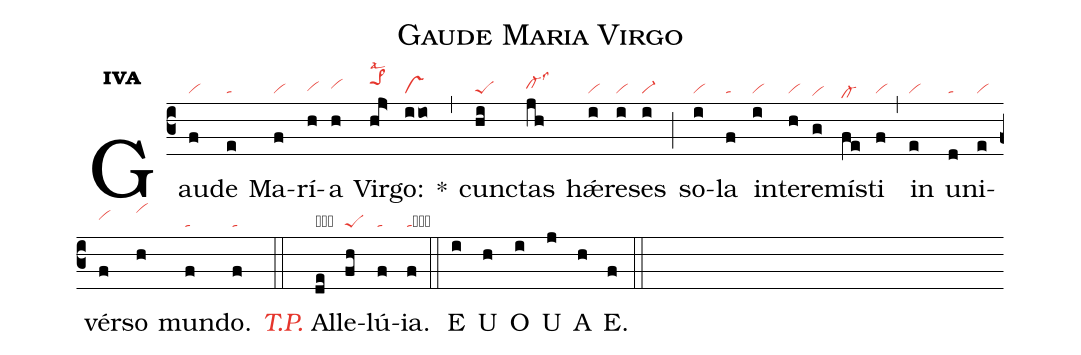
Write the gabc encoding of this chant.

name:Gaude Maria Virgo;
office-part:an;
mode:4a;
nabc-lines:1;
%%
initial-style: 1;
name: Gaude Maria Virgo;
mode:4;
office-part: Antiphona;
annotation: Ant.;
annotation: iv a;
nabc-lines:1;
%%
(c3) Gau(f|vi)de(e|ta) Ma(f|vi)rí(h|vihg)a(h|vihh) Vir(hj>|pe>1hjlsal2)go:(iio|vs) <sp>*</sp>(,) cunc(hi|peS)tas(jh|cl-hhlss3) hǽ(i|vi)re(i|vi)ses(i|vi-) (;) so(i|vi)la(f|ta) in(i|vi)ter(h|vi)e(g|vihe)mís(fe|cl-hd)ti(f|vi) (,) in(e|vi) u(d|ta)ni(e|vi)vér(f|vihi)so(h|vihl) mun(f|ta)do.(f|ta)(::)
<i><c>T.P.</c></i> {A}l(de|obpeS)le(fh|peS)lú(f|ta){ia}.(f|tacb) (::)
<eu>E(i) U(h) O(i) U(j) A(h) E.(f) </eu>(::)
